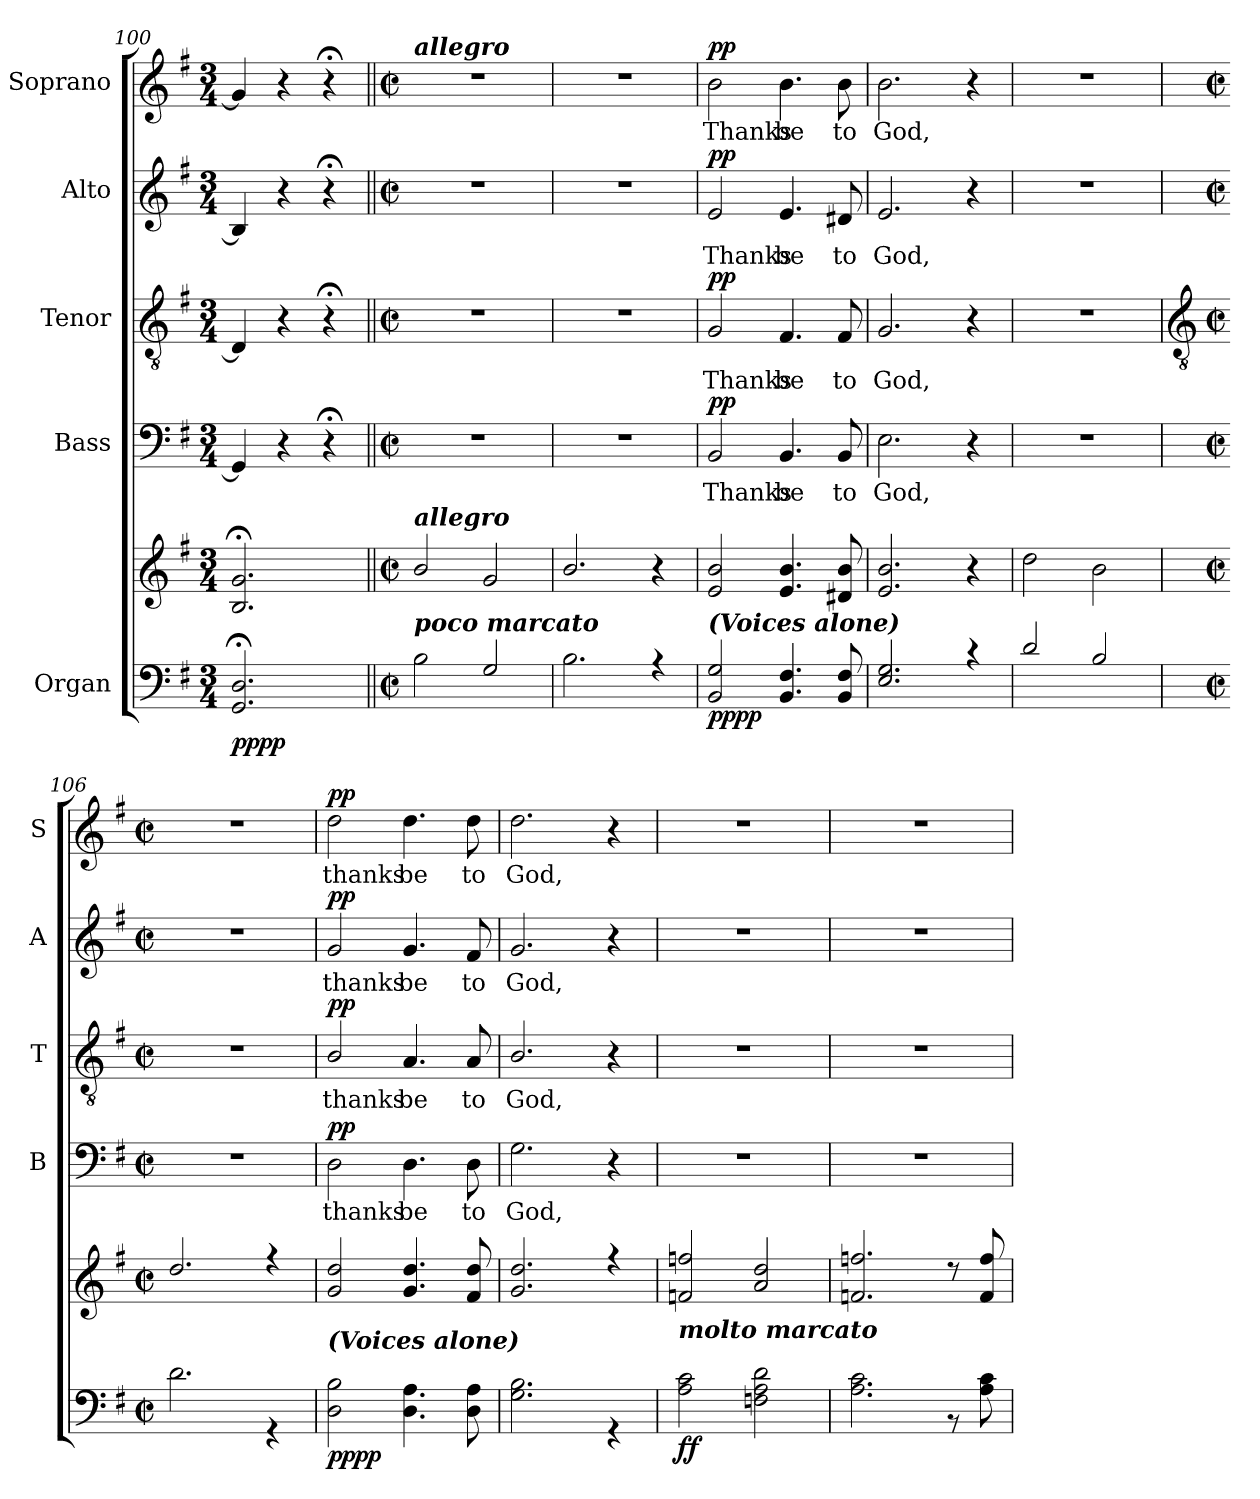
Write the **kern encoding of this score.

**kern	**kern	**dynam	**kern	**text	**dynam	**kern	**text	**dynam	**kern	**text	**dynam	**kern	**text	**dynam
*part5	*part5	*part5	*part4	*part4	*part4	*part3	*part3	*part3	*part2	*part2	*part2	*part1	*part1	*part1
*staff6	*staff5	*staff5/6	*staff4	*staff4	*staff4	*staff3	*staff3	*staff3	*staff2	*staff2	*staff2	*staff1	*staff1	*staff1
*I"Organ	*	*	*I"Bass	*	*	*I"Tenor	*	*	*I"Alto	*	*	*I"Soprano	*	*
*	*	*	*I'B	*	*	*I'T	*	*	*I'A	*	*	*I'S	*	*
*clefF4	*clefG2	*	*clefF4	*	*	*clefGv2	*	*	*clefG2	*	*	*clefG2	*	*
*k[f#]	*k[f#]	*	*k[f#]	*	*	*k[f#]	*	*	*k[f#]	*	*	*k[f#]	*	*
*G:	*G:	*	*G:	*	*	*G:	*	*	*G:	*	*	*G:	*	*
*M3/4	*M3/4	*	*M3/4	*	*	*M3/4	*	*	*M3/4	*	*	*M3/4	*	*
=100	=100	=100	=100	=100	=100	=100	=100	=100	=100	=100	=100	=100	=100	=100
*^	*	*	*	*	*	*	*	*	*	*	*	*	*	*
!	!	!	!LO:DY:b=2	!	!	!	!	!	!	!	!	!	!	!	!
!	!	!	!LO:DY:n=1:b	!	!	!	!	!	!	!	!	!	!	!	!
2.GG; 2.D;	2.ryy	2.B;< 2.g;<	pp pp	4GG]	.	.	4D]	.	.	4B]	.	.	4g]	.	.
.	.	.	.	4r	.	.	4r	.	.	4r	.	.	4r	.	.
.	.	.	.	4r;<	.	.	4r;<	.	.	4r;<	.	.	4r;<	.	.
=101||	=101||	=101||	=101||	=101||	=101||	=101||	=101||	=101||	=101||	=101||	=101||	=101||	=101||	=101||	=101||
*M2/2	*	*M2/2	*	*M2/2	*	*	*M2/2	*	*	*M2/2	*	*	*M2/2	*	*
*met(c|)	*	*met(c|)	*	*met(c|)	*	*	*met(c|)	*	*	*met(c|)	*	*	*met(c|)	*	*
*	*	*MM152	*	*	*	*	*	*	*	*	*	*	*	*	*
!	!	!	!	!	!	!	!	!	!	!	!	!	!LO:TX:a:Bi:t=allegro	!	!
!	!	!LO:TX:a:Bi:t=allegro	!	!	!	!	!	!	!	!	!	!	!	!	!
!LO:TX:a:Bi:t=poco marcato	!	!	!	!	!	!	!	!	!	!	!	!	!	!	!
!	!	!	!LO:DY:b=2	!	!	!	!	!	!	!	!	!	!	!	!
!	!	!	!LO:DY:n=1:b	!	!	!	!	!	!	!	!	!	!	!	!
2B\	1ryy	2b/	mf mf	1r	.	.	1r	.	.	1r	.	.	1r	.	.
2G	.	2g	.	.	.	.	.	.	.	.	.	.	.	.	.
=102	=102	=102	=102	=102	=102	=102	=102	=102	=102	=102	=102	=102	=102	=102	=102
2.B\	1ryy	2.b/	.	1r	.	.	1r	.	.	1r	.	.	1r	.	.
4r	.	4r	.	.	.	.	.	.	.	.	.	.	.	.	.
=103	=103	=103	=103	=103	=103	=103	=103	=103	=103	=103	=103	=103	=103	=103	=103
!LO:TX:a:Bi:t=(Voices alone)	!	!	!	!	!	!	!	!	!	!	!	!	!	!	!
!	!	!	!LO:DY:b=2	!	!LO:LY:b	!	!	!LO:LY:b	!	!	!LO:LY:b	!	!	!LO:LY:b	!
!	!	!	!LO:DY:n=1:b	!	!	!LO:DY:b	!	!	!LO:DY:b	!	!	!LO:DY:b	!	!	!LO:DY:b
2BB 2G	1ryy	2e 2b	pp pp	2BB	Thanks	pp	2G	Thanks	pp	2e	Thanks	pp	2b	Thanks	pp
!	!	!	!	!	!LO:LY:b	!	!	!LO:LY:b	!	!	!LO:LY:b	!	!	!LO:LY:b	!
4.BB 4.F#	.	4.e 4.b	.	4.BB	be	.	4.F#	be	.	4.e	be	.	4.b	be	.
!	!	!	!	!	!LO:LY:b	!	!	!LO:LY:b	!	!	!LO:LY:b	!	!	!LO:LY:b	!
8BB 8F#	.	8d#X 8b	.	8BB	to	.	8F#	to	.	8d#X	to	.	8b	to	.
=104	=104	=104	=104	=104	=104	=104	=104	=104	=104	=104	=104	=104	=104	=104	=104
!	!	!	!	!	!LO:LY:b	!	!	!LO:LY:b	!	!	!LO:LY:b	!	!	!LO:LY:b	!
2.E 2.G	1ryy	2.e 2.b	.	2.E	God,	.	2.G	God,	.	2.e	God,	.	2.b	God,	.
4r	.	4r	.	4r	.	.	4r	.	.	4r	.	.	4r	.	.
=105	=105	=105	=105	=105	=105	=105	=105	=105	=105	=105	=105	=105	=105	=105	=105
!	!	!	!LO:DY:b=2	!	!	!	!	!	!	!	!	!	!	!	!
!	!	!	!LO:DY:n=1:b	!	!	!	!	!	!	!	!	!	!	!	!
2d	1ryy	2dd\	mf mf	1r	.	.	1r	.	.	1r	.	.	1r	.	.
2B	.	2b\	.	.	.	.	.	.	.	.	.	.	.	.	.
!!LO:LB:g=z
=106	=106	=106	=106	=106	=106	=106	=106	=106	=106	=106	=106	=106	=106	=106	=106
*	*	*	*	*	*	*	*clefGv2	*	*	*	*	*	*	*	*
*M2/2	*	*M2/2	*	*M2/2	*	*	*M2/2	*	*	*M2/2	*	*	*M2/2	*	*
*met(c|)	*	*met(c|)	*	*met(c|)	*	*	*met(c|)	*	*	*met(c|)	*	*	*met(c|)	*	*
*	*	*^	*	*	*	*	*	*	*	*	*	*	*	*	*
1ryy	2.d\	2.dd	1ryy	.	1r	.	.	1r	.	.	1r	.	.	1r	.	.
.	4r	4r	.	.	.	.	.	.	.	.	.	.	.	.	.	.
=107	=107	=107	=107	=107	=107	=107	=107	=107	=107	=107	=107	=107	=107	=107	=107	=107
!LO:TX:a:Bi:t=(Voices alone)	!	!	!	!	!	!	!	!	!	!	!	!	!	!	!	!
!	!	!	!	!LO:DY:b=2	!	!LO:LY:b	!	!	!LO:LY:b	!	!	!LO:LY:b	!	!	!LO:LY:b	!
!	!	!	!	!LO:DY:n=1:b	!	!	!LO:DY:b	!	!	!LO:DY:b	!	!	!LO:DY:b	!	!	!LO:DY:b
1ryy	2D\ 2B\	2g 2dd	1ryy	pp pp	2D\	thanks	pp	2B/	thanks	pp	2g	thanks	pp	2dd	thanks	pp
!	!	!	!	!	!	!LO:LY:b	!	!	!LO:LY:b	!	!	!LO:LY:b	!	!	!LO:LY:b	!
.	4.D\ 4.A\	4.g 4.dd	.	.	4.D	be	.	4.A	be	.	4.g	be	.	4.dd	be	.
!	!	!	!	!	!	!LO:LY:b	!	!	!LO:LY:b	!	!	!LO:LY:b	!	!	!LO:LY:b	!
.	8D\ 8A\	8f# 8dd	.	.	8D	to	.	8A	to	.	8f#	to	.	8dd	to	.
=108	=108	=108	=108	=108	=108	=108	=108	=108	=108	=108	=108	=108	=108	=108	=108	=108
!	!	!	!	!	!	!LO:LY:b	!	!	!LO:LY:b	!	!	!LO:LY:b	!	!	!LO:LY:b	!
1ryy	2.G\ 2.B\	2.g 2.dd	1ryy	.	2.G\	God,	.	2.B/	God,	.	2.g	God,	.	2.dd	God,	.
.	4r	4r	.	.	4r	.	.	4r	.	.	4r	.	.	4r	.	.
=109	=109	=109	=109	=109	=109	=109	=109	=109	=109	=109	=109	=109	=109	=109	=109	=109
!LO:TX:a:Bi:t=molto marcato	!	!	!	!	!	!	!	!	!	!	!	!	!	!	!	!
!	!	!	!	!LO:DY:b=2	!	!	!	!	!	!	!	!	!	!	!	!
!	!	!	!	!LO:DY:n=1:b	!	!	!	!	!	!	!	!	!	!	!	!
1ryy	2A\ 2c\	2fn 2ffn	1ryy	f f	1r	.	.	1r	.	.	1r	.	.	1r	.	.
.	2Fn\ 2A\ 2d\	2a 2dd	.	.	.	.	.	.	.	.	.	.	.	.	.	.
=110	=110	=110	=110	=110	=110	=110	=110	=110	=110	=110	=110	=110	=110	=110	=110	=110
1ryy	2.A\ 2.c\	2.fn 2.ffn	1ryy	.	1r	.	.	1r	.	.	1r	.	.	1r	.	.
.	8r	8r	.	.	.	.	.	.	.	.	.	.	.	.	.	.
.	8A\ 8c\	8f 8ff	.	.	.	.	.	.	.	.	.	.	.	.	.	.
*v	*v	*	*	*	*	*	*	*	*	*	*	*	*	*	*	*
*	*v	*v	*	*	*	*	*	*	*	*	*	*	*	*	*
=	=	=	=	=	=	=	=	=	=	=	=	=	=	=
*-	*-	*-	*-	*-	*-	*-	*-	*-	*-	*-	*-	*-	*-	*-
